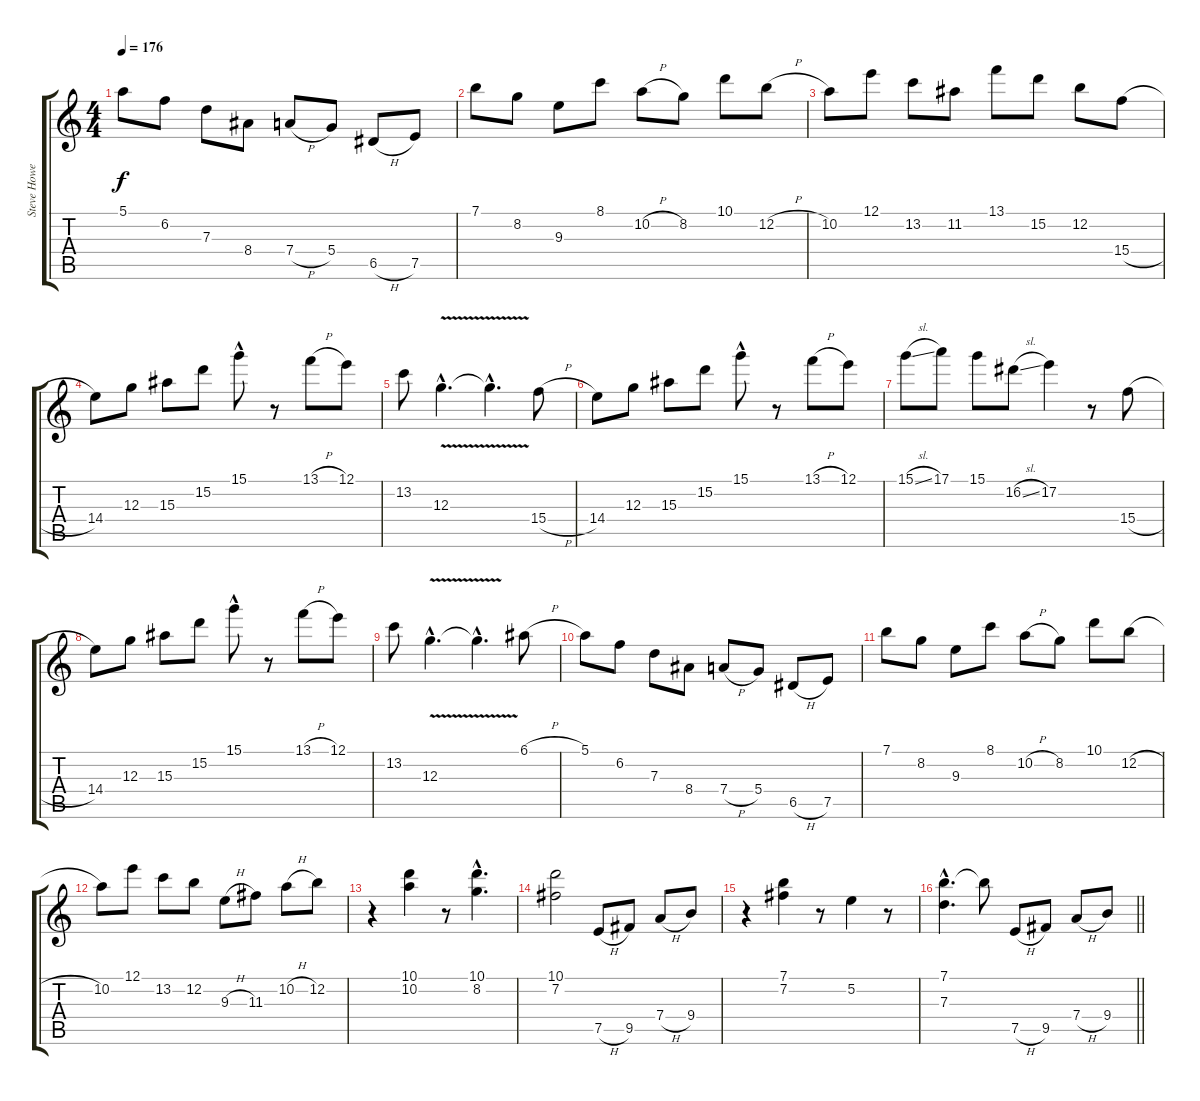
\track ("Steve Howe 1" "Steve Howe") {instrument electricguitarjazz}
\staff {score tabs}
\tuning (E4 B3 G3 D3 A2 E2) {hide}
\ts (4 4)
\tempo 176
\clef g2
\ks c
5.1.8{dy f} 6.2.8 7.3.8 8.4.8 7.4{h}.8 5.4.8 6.5{h}.8 7.5.8 |
7.1.8 8.2.8 9.3.8 8.1.8 10.2{h}.8 8.2.8 10.1.8 12.2{h}.8 |
10.2.8 12.1.8 13.2.8 11.2.8 13.1.8 15.2.8 12.2.8 15.4{h}.8 |
14.4.8 12.3.8 15.3.8 15.2.8 15.1{hac}.8 r.8 13.1{h}.8 12.1.8 |
13.2.8 12.3{v hac}.4{d} 12.3{hac t}.4{d} 15.4{h}.8 |
14.4.8 12.3.8 15.3.8 15.2.8 15.1{hac}.8 r.8 13.1{h}.8 12.1.8 |
15.1{sl}.8 17.1.8 15.1.8 16.2{sl}.8 17.2.4 r.8 15.4{h}.8 |
14.4.8 12.3.8 15.3.8 15.2.8 15.1{hac}.8 r.8 13.1{h}.8 12.1.8 |
13.2.8 12.3{v hac}.4{d} 12.3{hac t}.4{d} 6.1{h}.8 |
5.1.8 6.2.8 7.3.8 8.4.8 7.4{h}.8 5.4.8 6.5{h}.8 7.5.8 |
7.1.8 8.2.8 9.3.8 8.1.8 10.2{h}.8 8.2.8 10.1.8 12.2{h}.8 |
10.2.8 12.1.8 13.2.8 12.2.8 9.3{h}.8 11.3.8 10.2{h}.8 12.2.8 |
r.4 (10.1 10.2).4 r.8 (10.1{hac} 8.2{hac}).4{d} |
(10.1 7.2).2 7.5{h}.8 9.5.8 7.4{h}.8 9.4.8 |
r.4 (7.1 7.2).4 r.8 5.2.4 r.8 |
\barLineRight lightlight
(7.1{hac} 7.3{hac}).4{d} 7.1{t}.8 7.5{h}.8 9.5.8 7.4{h}.8 9.4.8
